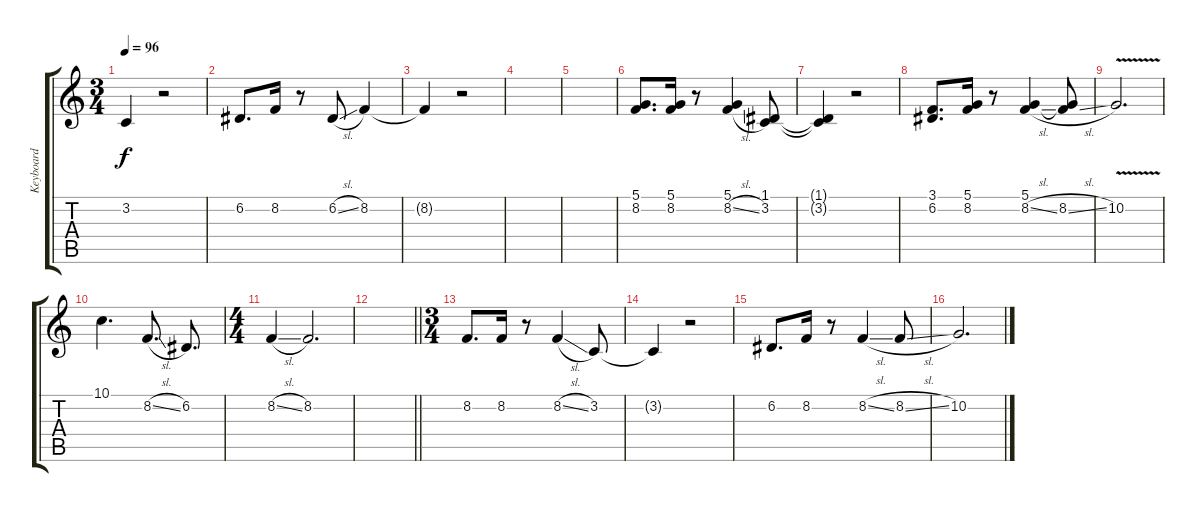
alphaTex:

\track ("Keyboard" "Keyboard") {instrument lead2sawtooth}
\staff {score tabs}
\tuning (D4 A3 F3 C3 G2 C2) {hide}
\ts (3 4)
\tempo 96
\clef g2
\ks c
3.2{t}.4{dy f} r.2 |
6.2.8{d} 8.2.16 r.8 6.2{sl}.8 8.2.4 |
8.2{t}.4 r.2 |
|
|
(5.1 8.2).8{d} (5.1 8.2).16 r.8 (5.1 8.2{sl}).4 (1.1 3.2).8 |
(1.1{t} 3.2{t}).4 r.2 |
(3.1 6.2).8{d} (5.1 8.2).16 r.8 (5.1 8.2{sl}).4 (5.1{t} 8.2{sl}).8 |
10.2{v}.2{d} |
10.1.4{d} 8.2{sl}.8{d} 6.2.8{d} |
\ts (4 4)
8.2{sl}.4 8.2.2{d} |
\barLineRight lightlight
|
\ts (3 4)
8.2.8{d} 8.2.16 r.8 8.2{sl}.4 3.2.8 |
3.2{t}.4 r.2 |
6.2.8{d} 8.2.16 r.8 8.2{sl}.4 8.2{sl}.8 |
10.2.2{d}
